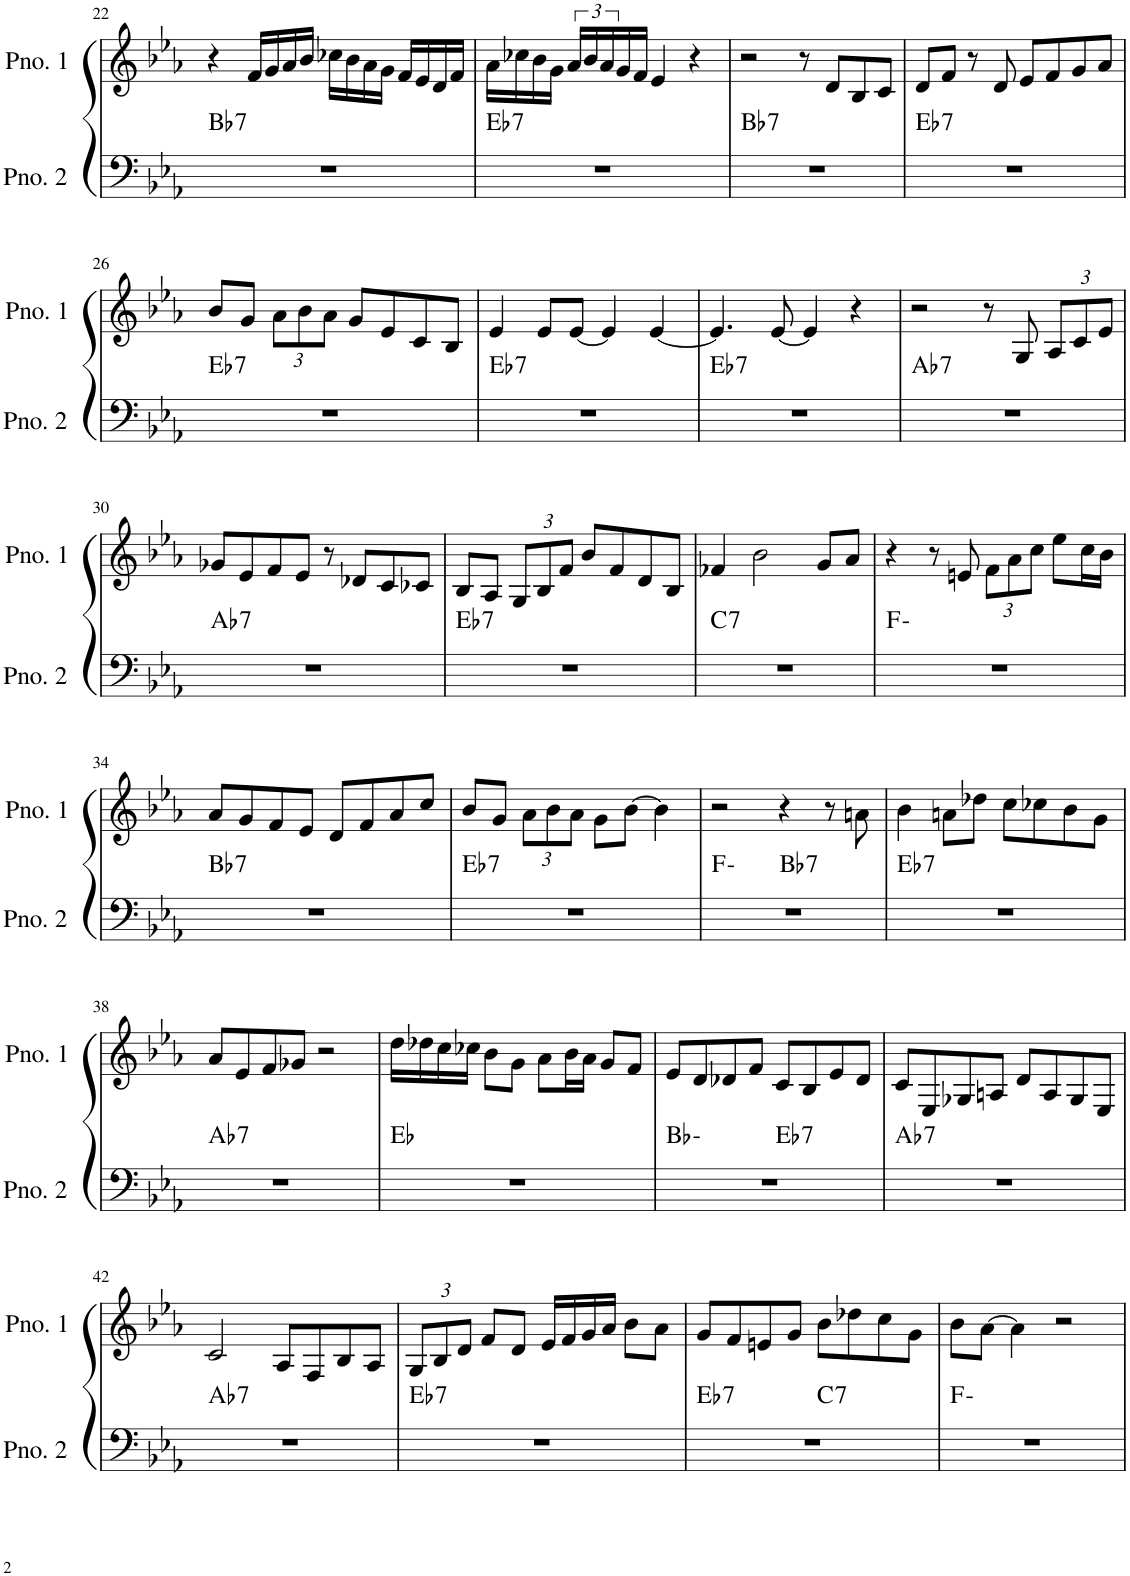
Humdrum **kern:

**kern	**harte	**kern
*part2	*part2	*part1
*staff2	*	*staff1
*I"ピアノ 2	*	*I"ピアノ 1
!!LO:PB:g=z
*clefF4	*	*clefG2
*k[b-e-a-]	*	*k[b-e-a-]
*M4/4	*	*M4/4
=22	=22	=22
!	!LO:H:kt=7	!
1r	Bb:7	4r
.	.	16f/LL
.	.	16g/
.	.	16a-/
.	.	16b-/JJ
.	.	16cc-X\LL
.	.	16b-\
.	.	16a-\
.	.	16g\JJ
.	.	16f/LL
.	.	16e-/
.	.	16d/
.	.	16f/JJ
=23	=23	=23
!	!LO:H:kt=7	!
1r	Eb:7	16a-\LL
.	.	16cc-X\
.	.	16b-\
.	.	16g\JJ
.	.	24a-/LL
.	.	24b-/
.	.	24a-/
.	.	16g/
.	.	16f/JJ
.	.	4e-/
.	.	4r
=24	=24	=24
!	!LO:H:kt=7	!
1r	Bb:7	2r
.	.	8r
.	.	8d/L
.	.	8B-/
.	.	8c/J
=25	=25	=25
!	!LO:H:kt=7	!
1r	Eb:7	8d/L
.	.	8f/J
.	.	8r
.	.	8d/
.	.	8e-/L
.	.	8f/
.	.	8g/
.	.	8a-/J
!!LO:LB:g=z
=26	=26	=26
!	!LO:H:kt=7	!
1r	Eb:7	8b-/L
.	.	8g/J
*	*	*Xbrackettup
.	.	12a-\L
.	.	12b-\
.	.	12a-\J
.	.	8g/L
.	.	8e-/
.	.	8c/
.	.	8B-/J
=27	=27	=27
!	!LO:H:kt=7	!
1r	Eb:7	4e-/
.	.	8e-/L
.	.	[8e-/J
.	.	4e-/]
.	.	[4e-/
=28	=28	=28
!	!LO:H:kt=7	!
1r	Eb:7	4.e-/]
.	.	[8e-/
.	.	4e-/]
.	.	4r
=29	=29	=29
!	!LO:H:kt=7	!
1r	Ab:7	2r
.	.	8r
.	.	8G/
.	.	12A-/L
.	.	12c/
.	.	12e-/J
!!LO:LB:g=z
=30	=30	=30
!	!LO:H:kt=7	!
1r	Ab:7	8g-X/L
.	.	8e-/
.	.	8f/
.	.	8e-/J
.	.	8r
.	.	8d-X/L
.	.	8c/
.	.	8c-X/J
=31	=31	=31
!	!LO:H:kt=7	!
1r	Eb:7	8B-/L
.	.	8A-/J
.	.	12G/L
.	.	12B-/
.	.	12f/J
.	.	8b-/L
.	.	8f/
.	.	8d/
.	.	8B-/J
=32	=32	=32
!	!LO:H:kt=7	!
1r	C:7	4f-X/
.	.	2b-\
.	.	8g/L
.	.	8a-/J
=33	=33	=33
1r	F:min	4r
.	.	8r
.	.	8en/
.	.	12f\L
.	.	12a-\
.	.	12cc\J
.	.	8ee-\L
.	.	16cc\L
.	.	16b-\JJ
!!LO:LB:g=z
=34	=34	=34
!	!LO:H:kt=7	!
1r	Bb:7	8a-/L
.	.	8g/
.	.	8f/
.	.	8e-/J
.	.	8d/L
.	.	8f/
.	.	8a-/
.	.	8cc/J
=35	=35	=35
!	!LO:H:kt=7	!
1r	Eb:7	8b-/L
.	.	8g/J
.	.	12a-\L
.	.	12b-\
.	.	12a-\J
.	.	8g\L
.	.	[8b-\J
.	.	4b-\]
=36	=36	=36
*^	*	*
1r	2ryy	F:min	2r
!	!	!LO:H:kt=7	!
.	2ryy	Bb:7	4r
.	.	.	8r
.	.	.	8an\
=37	=37	=37	=37
!	!	!LO:H:kt=7	!
*v	*v	*	*
1r	Eb:7	4b-\
.	.	8an\L
.	.	8dd-X\J
.	.	8cc\L
.	.	8cc-X\
.	.	8b-\
.	.	8g\J
!!LO:LB:g=z
=38	=38	=38
!	!LO:H:kt=7	!
1r	Ab:7	8a-/L
.	.	8e-/
.	.	8f/
.	.	8g-X/J
.	.	2r
=39	=39	=39
1r	Eb:maj	16dd\LL
.	.	16dd-X\
.	.	16cc\
.	.	16cc-X\JJ
.	.	8b-\L
.	.	8g\J
.	.	8a-\L
.	.	16b-\L
.	.	16a-\JJ
.	.	8g/L
.	.	8f/J
=40	=40	=40
*^	*	*
1r	2ryy	Bb:min	8e-/L
.	.	.	8d/
.	.	.	8d-X/
.	.	.	8f/J
!	!	!LO:H:kt=7	!
.	2ryy	Eb:7	8c/L
.	.	.	8B-/
.	.	.	8e-/
.	.	.	8d-/J
=41	=41	=41	=41
!	!	!LO:H:kt=7	!
*v	*v	*	*
1r	Ab:7	8c/L
.	.	8E-/
.	.	8G-X/
.	.	8An/J
.	.	8d/L
.	.	8A/
.	.	8G-/
.	.	8E-/J
!!LO:LB:g=z
=42	=42	=42
!	!LO:H:kt=7	!
1r	Ab:7	2c/
.	.	8A-/L
.	.	8F/
.	.	8B-/
.	.	8A-/J
=43	=43	=43
!	!LO:H:kt=7	!
1r	Eb:7	12G/L
.	.	12B-/
.	.	12d/J
.	.	8f/L
.	.	8d/J
.	.	16e-/LL
.	.	16f/
.	.	16g/
.	.	16a-/JJ
.	.	8b-\L
.	.	8a-\J
=44	=44	=44
!	!LO:H:kt=7	!
*^	*	*
1r	2ryy	Eb:7	8g/L
.	.	.	8f/
.	.	.	8en/
.	.	.	8g/J
!	!	!LO:H:kt=7	!
.	2ryy	C:7	8b-\L
.	.	.	8dd-X\
.	.	.	8cc\
.	.	.	8g\J
*v	*v	*	*
=45	=45	=45
1r	F:min	8b-\L
.	.	[8a-\J
.	.	4a-\]
.	.	2r
=	=	=
*-	*-	*-
